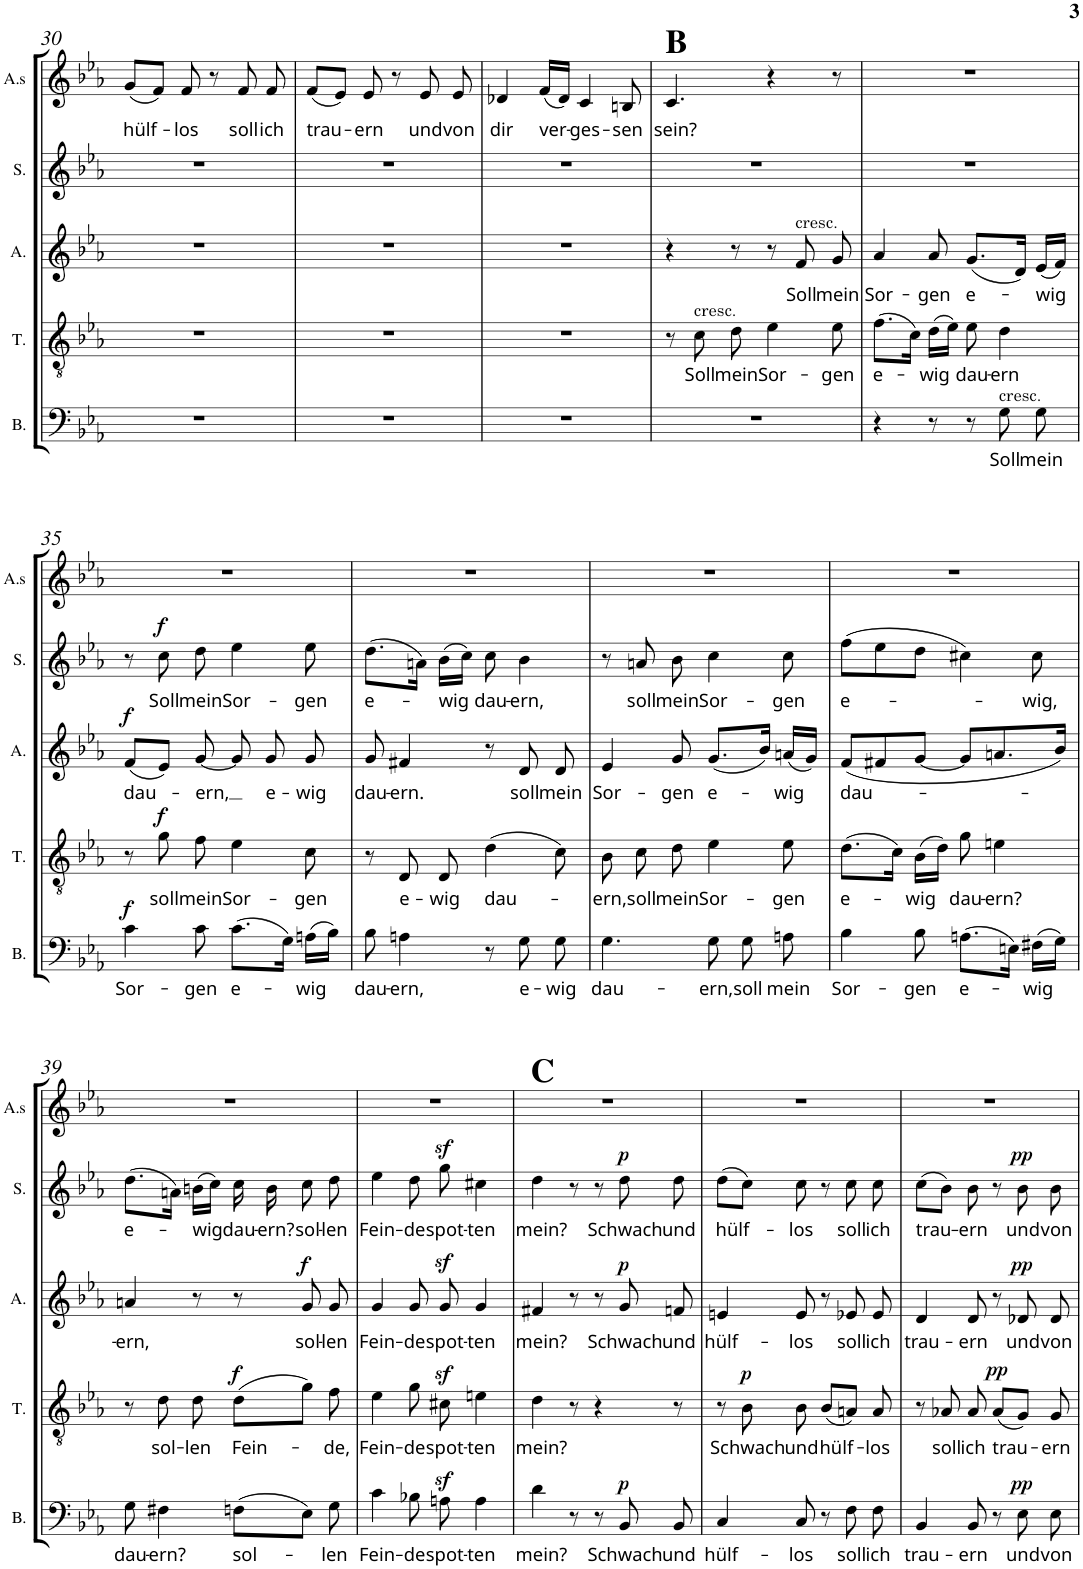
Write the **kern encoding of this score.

**kern	**text	**dynam	**kern	**text	**dynam	**kern	**text	**dynam	**kern	**text	**dynam	**kern	**text
*part5	*part5	*part5	*part4	*part4	*part4	*part3	*part3	*part3	*part2	*part2	*part2	*part1	*part1
*staff5	*staff5	*staff5	*staff4	*staff4	*staff4	*staff3	*staff3	*staff3	*staff2	*staff2	*staff2	*staff1	*staff1
*I"Basse	*	*	*I"Tenor	*	*	*I"Alto	*	*	*I"Soprano	*	*	*I"Allto solo	*
*I'B.	*	*	*I'T.	*	*	*I'A.	*	*	*I'S.	*	*	*I'A.s	*
!!LO:PB:g=z
*clefF4	*	*	*clefGv2	*	*	*clefG2	*	*	*clefG2	*	*	*clefG2	*
*k[b-e-a-]	*	*	*k[b-e-a-]	*	*	*k[b-e-a-]	*	*	*k[b-e-a-]	*	*	*k[b-e-a-]	*
*M6/8	*	*	*M6/8	*	*	*M6/8	*	*	*M6/8	*	*	*M6/8	*
=30	=30	=30	=30	=30	=30	=30	=30	=30	=30	=30	=30	=30	=30
!	!	!	!	!	!	!	!	!	!	!	!	!	!LO:LY:b
2.r	.	.	2.r	.	.	2.r	.	.	2.r	.	.	(8g/L	hülf-
.	.	.	.	.	.	.	.	.	.	.	.	8f/J)	.
!	!	!	!	!	!	!	!	!	!	!	!	!	!LO:LY:b
.	.	.	.	.	.	.	.	.	.	.	.	8f/	-los
.	.	.	.	.	.	.	.	.	.	.	.	8r	.
!	!	!	!	!	!	!	!	!	!	!	!	!	!LO:LY:b
.	.	.	.	.	.	.	.	.	.	.	.	8f/	soll
!	!	!	!	!	!	!	!	!	!	!	!	!	!LO:LY:b
.	.	.	.	.	.	.	.	.	.	.	.	8f/	ich
=31	=31	=31	=31	=31	=31	=31	=31	=31	=31	=31	=31	=31	=31
!	!	!	!	!	!	!	!	!	!	!	!	!	!LO:LY:b
2.r	.	.	2.r	.	.	2.r	.	.	2.r	.	.	(8f/L	trau-
.	.	.	.	.	.	.	.	.	.	.	.	8e-/J)	.
!	!	!	!	!	!	!	!	!	!	!	!	!	!LO:LY:b
.	.	.	.	.	.	.	.	.	.	.	.	8e-/	-ern
.	.	.	.	.	.	.	.	.	.	.	.	8r	.
!	!	!	!	!	!	!	!	!	!	!	!	!	!LO:LY:b
.	.	.	.	.	.	.	.	.	.	.	.	8e-/	und
!	!	!	!	!	!	!	!	!	!	!	!	!	!LO:LY:b
.	.	.	.	.	.	.	.	.	.	.	.	8e-/	von
=32	=32	=32	=32	=32	=32	=32	=32	=32	=32	=32	=32	=32	=32
!	!	!	!	!	!	!	!	!	!	!	!	!	!LO:LY:b
2.r	.	.	2.r	.	.	2.r	.	.	2.r	.	.	4d-X/	dir
!	!	!	!	!	!	!	!	!	!	!	!	!	!LO:LY:b
.	.	.	.	.	.	.	.	.	.	.	.	(16f/LL	ver-
.	.	.	.	.	.	.	.	.	.	.	.	16d-/JJ)	.
!	!	!	!	!	!	!	!	!	!	!	!	!	!LO:LY:b
.	.	.	.	.	.	.	.	.	.	.	.	4c/	-ges-
!	!	!	!	!	!	!	!	!	!	!	!	!	!LO:LY:b
.	.	.	.	.	.	.	.	.	.	.	.	8Bn/	-sen
=33	=33	=33	=33	=33	=33	=33	=33	=33	=33	=33	=33	=33	=33
!	!	!	!	!	!	!	!	!	!	!	!	!LO:TX:a:B:t=B	!
!	!	!	!	!	!	!	!	!	!	!	!	!	!LO:LY:b
2.r	.	.	8r	.	.	4r	.	.	2.r	.	.	4.c/	sein?
!	!	!	!LO:TX:a:t=cresc.	!	!	!	!	!	!	!	!	!	!
!	!	!	!	!LO:LY:b	!	!	!	!	!	!	!	!	!
.	.	.	8c\	Soll	.	.	.	.	.	.	.	.	.
!	!	!	!	!LO:LY:b	!	!	!	!	!	!	!	!	!
.	.	.	8d\	mein	.	8r	.	.	.	.	.	.	.
!	!	!	!	!LO:LY:b	!	!	!	!	!	!	!	!	!
.	.	.	4e-\	Sor-	.	8r	.	.	.	.	.	4r	.
!	!	!	!	!	!	!LO:TX:a:t=cresc.	!	!	!	!	!	!	!
!	!	!	!	!	!	!	!LO:LY:b	!	!	!	!	!	!
.	.	.	.	.	.	8f/	Soll	.	.	.	.	.	.
!	!	!	!	!LO:LY:b	!	!	!LO:LY:b	!	!	!	!	!	!
.	.	.	8e-\	-gen	.	8g/	mein	.	.	.	.	8r	.
=34	=34	=34	=34	=34	=34	=34	=34	=34	=34	=34	=34	=34	=34
!	!	!	!	!LO:LY:b	!	!	!LO:LY:b	!	!	!	!	!	!
4r	.	.	(8.f\L	e-	.	4a-/	Sor-	.	2.r	.	.	2.r	.
.	.	.	16c\Jk)	.	.	.	.	.	.	.	.	.	.
!	!	!	!	!LO:LY:b	!	!	!LO:LY:b	!	!	!	!	!	!
8r	.	.	(16d\LL	-wig	.	8a-/	-gen	.	.	.	.	.	.
.	.	.	16e-\JJ)	.	.	.	.	.	.	.	.	.	.
!	!	!	!	!LO:LY:b	!	!	!LO:LY:b	!	!	!	!	!	!
8r	.	.	8e-\	dau-	.	(8.g/L	e-	.	.	.	.	.	.
!LO:TX:a:t=cresc.	!	!	!	!	!	!	!	!	!	!	!	!	!
!	!LO:LY:b	!	!	!LO:LY:b	!	!	!	!	!	!	!	!	!
8G\	Soll	.	4d\	-ern	.	.	.	.	.	.	.	.	.
.	.	.	.	.	.	16d/Jk)	.	.	.	.	.	.	.
!	!LO:LY:b	!	!	!	!	!	!LO:LY:b	!	!	!	!	!	!
8G\	mein	.	.	.	.	(16e-/LL	-wig	.	.	.	.	.	.
.	.	.	.	.	.	16f/JJ)	.	.	.	.	.	.	.
!!LO:LB:g=z
=35	=35	=35	=35	=35	=35	=35	=35	=35	=35	=35	=35	=35	=35
!	!LO:LY:b	!LO:DY:a	!	!	!	!	!LO:LY:b	!LO:DY:a	!	!	!	!	!
4c\	Sor-	f	8r	.	.	(8f/L	dau-	f	8r	.	.	2.r	.
!	!	!	!	!LO:LY:b	!LO:DY:a	!	!	!	!	!LO:LY:b	!LO:DY:a	!	!
.	.	.	8g\	soll	f	8e-/J)	.	.	8cc\	Soll	f	.	.
!	!LO:LY:b	!	!	!LO:LY:b	!	!	!LO:LY:b	!	!	!LO:LY:b	!	!	!
8c\	-gen	.	8f\	mein	.	[8g/	-ern,	.	8dd\	mein	.	.	.
!	!LO:LY:b	!	!	!LO:LY:b	!	!	!	!	!	!LO:LY:b	!	!	!
(8.c\L	e-	.	4e-\	Sor-	.	8g/]	.	.	4ee-\	Sor-	.	.	.
!	!	!	!	!	!	!	!LO:LY:b	!	!	!	!	!	!
.	.	.	.	.	.	8g/	e-	.	.	.	.	.	.
16G\Jk)	.	.	.	.	.	.	.	.	.	.	.	.	.
!	!LO:LY:b	!	!	!LO:LY:b	!	!	!LO:LY:b	!	!	!LO:LY:b	!	!	!
(16An\LL	-wig	.	8c\	-gen	.	8g/	-wig	.	8ee-\	-gen	.	.	.
16B-\JJ)	.	.	.	.	.	.	.	.	.	.	.	.	.
=36	=36	=36	=36	=36	=36	=36	=36	=36	=36	=36	=36	=36	=36
!	!LO:LY:b	!	!	!	!	!	!LO:LY:b	!	!	!LO:LY:b	!	!	!
8B-\	dau-	.	8r	.	.	8g/	dau-	.	(8.dd\L	e-	.	2.r	.
!	!LO:LY:b	!	!	!LO:LY:b	!	!	!LO:LY:b	!	!	!	!	!	!
4An\	-ern,	.	8D/	e-	.	4f#X/	-ern.	.	.	.	.	.	.
.	.	.	.	.	.	.	.	.	16an\Jk)	.	.	.	.
!	!	!	!	!LO:LY:b	!	!	!	!	!	!LO:LY:b	!	!	!
.	.	.	8D/	-wig	.	.	.	.	(16b-\LL	-wig	.	.	.
.	.	.	.	.	.	.	.	.	16cc\JJ)	.	.	.	.
!	!	!	!	!LO:LY:b	!	!	!	!	!	!LO:LY:b	!	!	!
8r	.	.	(4d\	dau-	.	8r	.	.	8cc\	dau-	.	.	.
!	!LO:LY:b	!	!	!	!	!	!LO:LY:b	!	!	!LO:LY:b	!	!	!
8G\	e-	.	.	.	.	8d/	soll	.	4b-\	-ern,	.	.	.
!	!LO:LY:b	!	!	!	!	!	!LO:LY:b	!	!	!	!	!	!
8G\	-wig	.	8c\)	.	.	8d/	mein	.	.	.	.	.	.
=37	=37	=37	=37	=37	=37	=37	=37	=37	=37	=37	=37	=37	=37
!	!LO:LY:b	!	!	!LO:LY:b	!	!	!LO:LY:b	!	!	!	!	!	!
4.G\	dau-	.	8B-\	-ern,	.	4e-/	Sor-	.	8r	.	.	2.r	.
!	!	!	!	!LO:LY:b	!	!	!	!	!	!LO:LY:b	!	!	!
.	.	.	8c\	soll	.	.	.	.	8an/	soll	.	.	.
!	!	!	!	!LO:LY:b	!	!	!LO:LY:b	!	!	!LO:LY:b	!	!	!
.	.	.	8d\	mein	.	8g/	-gen	.	8b-\	mein	.	.	.
!	!LO:LY:b	!	!	!LO:LY:b	!	!	!LO:LY:b	!	!	!LO:LY:b	!	!	!
8G\	-ern,	.	4e-\	Sor-	.	(8.g/L	e-	.	4cc\	Sor-	.	.	.
!	!LO:LY:b	!	!	!	!	!	!	!	!	!	!	!	!
8G\	soll	.	.	.	.	.	.	.	.	.	.	.	.
.	.	.	.	.	.	16b-/Jk)	.	.	.	.	.	.	.
!	!LO:LY:b	!	!	!LO:LY:b	!	!	!LO:LY:b	!	!	!LO:LY:b	!	!	!
8An\	mein	.	8e-\	-gen	.	(16an/LL	-wig	.	8cc\	-gen	.	.	.
.	.	.	.	.	.	16g/JJ)	.	.	.	.	.	.	.
=38	=38	=38	=38	=38	=38	=38	=38	=38	=38	=38	=38	=38	=38
!	!LO:LY:b	!	!	!LO:LY:b	!	!	!LO:LY:b	!	!	!LO:LY:b	!	!	!
4B-\	Sor-	.	(8.d\L	e-	.	(8f/L	dau-	.	(8ff\L	e-	.	2.r	.
.	.	.	.	.	.	8f#X/	.	.	8ee-\	.	.	.	.
.	.	.	16c\Jk)	.	.	.	.	.	.	.	.	.	.
!	!LO:LY:b	!	!	!LO:LY:b	!	!	!	!	!	!	!	!	!
8B-\	-gen	.	(16B-\LL	-wig	.	[8g/J	.	.	8dd\J	.	.	.	.
.	.	.	16d\JJ)	.	.	.	.	.	.	.	.	.	.
!	!LO:LY:b	!	!	!LO:LY:b	!	!	!	!	!	!	!	!	!
(8.An\L	e-	.	8g\	dau-	.	8g/L]	.	.	4cc#X\)	.	.	.	.
!	!	!	!	!LO:LY:b	!	!	!	!	!	!	!	!	!
.	.	.	4en\	-ern?	.	8.an/	.	.	.	.	.	.	.
16En\Jk)	.	.	.	.	.	.	.	.	.	.	.	.	.
!	!LO:LY:b	!	!	!	!	!	!	!	!	!LO:LY:b	!	!	!
(16F#X\LL	-wig	.	.	.	.	.	.	.	8cc#\	-wig,	.	.	.
16G\JJ)	.	.	.	.	.	16b-/Jk)	.	.	.	.	.	.	.
!!LO:LB:g=z
=39	=39	=39	=39	=39	=39	=39	=39	=39	=39	=39	=39	=39	=39
!	!LO:LY:b	!	!	!	!	!	!LO:LY:b	!	!	!LO:LY:b	!	!	!
8G\	dau-	.	8r	.	.	4an/	-ern,	.	(8.dd\L	e-	.	2.r	.
!	!LO:LY:b	!	!	!LO:LY:b	!	!	!	!	!	!	!	!	!
4F#X\	-ern?	.	8d\	sol-	.	.	.	.	.	.	.	.	.
.	.	.	.	.	.	.	.	.	16an\Jk)	.	.	.	.
!	!	!	!	!LO:LY:b	!	!	!	!	!	!LO:LY:b	!	!	!
.	.	.	8d\	-len	.	8r	.	.	(16bn\LL	-wig	.	.	.
.	.	.	.	.	.	.	.	.	16cc\JJ)	.	.	.	.
!	!LO:LY:b	!	!	!LO:LY:b	!LO:DY:a	!	!	!	!	!LO:LY:b	!	!	!
(8Fn\L	sol-	.	(8d\L	Fein-	f	8r	.	.	16cc\	dau-	.	.	.
!	!	!	!	!	!	!	!	!	!	!LO:LY:b	!	!	!
.	.	.	.	.	.	.	.	.	16b\	-ern?	.	.	.
!	!	!	!	!	!	!	!LO:LY:b	!LO:DY:a	!	!LO:LY:b	!	!	!
8E-\J)	.	.	8g\J)	.	.	8g/	sol-	f	8cc\	sol-	.	.	.
!	!LO:LY:b	!	!	!LO:LY:b	!	!	!LO:LY:b	!	!	!LO:LY:b	!	!	!
8G\	-len	.	8f\	-de,	.	8g/	-len	.	8dd\	-len	.	.	.
=40	=40	=40	=40	=40	=40	=40	=40	=40	=40	=40	=40	=40	=40
!	!LO:LY:b	!	!	!LO:LY:b	!	!	!LO:LY:b	!	!	!LO:LY:b	!	!	!
4c\	Fein-	.	4e-\	Fein-	.	4g/	Fein-	.	4ee-\	Fein-	.	2.r	.
!	!LO:LY:b	!	!	!LO:LY:b	!	!	!LO:LY:b	!	!	!LO:LY:b	!	!	!
8B-X\	-de	.	8g\	-de	.	8g/	-de	.	8dd\	-de	.	.	.
!	!LO:LY:b	!	!	!LO:LY:b	!	!	!LO:LY:b	!	!	!LO:LY:b	!	!	!
8Anz>\	spot-	.	8c#Xz>\	spot-	.	8gz>/	spot-	.	8ggz>\	spot-	.	.	.
!	!LO:LY:b	!	!	!LO:LY:b	!	!	!LO:LY:b	!	!	!LO:LY:b	!	!	!
4A\	-ten	.	4en\	-ten	.	4g/	-ten	.	4cc#X\	-ten	.	.	.
=41	=41	=41	=41	=41	=41	=41	=41	=41	=41	=41	=41	=41	=41
!	!	!	!	!	!	!	!	!	!	!	!	!LO:TX:a:B:t=C	!
!	!LO:LY:b	!	!	!LO:LY:b	!	!	!LO:LY:b	!	!	!LO:LY:b	!	!	!
4d\	mein?	.	4d\	mein?	.	4f#X/	mein?	.	4dd\	mein?	.	2.r	.
8r	.	.	8r	.	.	8r	.	.	8r	.	.	.	.
8r	.	.	4r	.	.	8r	.	.	8r	.	.	.	.
!	!LO:LY:b	!LO:DY:a	!	!	!	!	!LO:LY:b	!LO:DY:a	!	!LO:LY:b	!LO:DY:a	!	!
8BB-/	Schwach	p	.	.	.	8g/	Schwach	p	8dd\	Schwach	p	.	.
!	!LO:LY:b	!	!	!	!	!	!LO:LY:b	!	!	!LO:LY:b	!	!	!
8BB-/	und	.	8r	.	.	8fn/	und	.	8dd\	und	.	.	.
=42	=42	=42	=42	=42	=42	=42	=42	=42	=42	=42	=42	=42	=42
!	!LO:LY:b	!	!	!	!	!	!LO:LY:b	!	!	!LO:LY:b	!	!	!
4C/	hülf-	.	8r	.	.	4en/	hülf-	.	(8dd\L	hülf-	.	2.r	.
!	!	!	!	!LO:LY:b	!LO:DY:a	!	!	!	!	!	!	!	!
.	.	.	8B-\	Schwach	p	.	.	.	8cc\J)	.	.	.	.
!	!LO:LY:b	!	!	!LO:LY:b	!	!	!LO:LY:b	!	!	!LO:LY:b	!	!	!
8C/	-los	.	8B-\	und	.	8e/	-los	.	8cc\	-los	.	.	.
!	!	!	!	!LO:LY:b	!	!	!	!	!	!	!	!	!
8r	.	.	(8B-/L	hülf-	.	8r	.	.	8r	.	.	.	.
!	!LO:LY:b	!	!	!	!	!	!LO:LY:b	!	!	!LO:LY:b	!	!	!
8F\	soll	.	8An/J)	.	.	8e-X/	soll	.	8cc\	soll	.	.	.
!	!LO:LY:b	!	!	!LO:LY:b	!	!	!LO:LY:b	!	!	!LO:LY:b	!	!	!
8F\	ich	.	8A/	-los	.	8e-/	ich	.	8cc\	ich	.	.	.
=43	=43	=43	=43	=43	=43	=43	=43	=43	=43	=43	=43	=43	=43
!	!LO:LY:b	!	!	!	!	!	!LO:LY:b	!	!	!LO:LY:b	!	!	!
4BB-/	trau-	.	8r	.	.	4d/	trau-	.	(8cc\L	trau-	.	2.r	.
!	!	!	!	!LO:LY:b	!	!	!	!	!	!	!	!	!
.	.	.	8A-X/	soll	.	.	.	.	8b-\J)	.	.	.	.
!	!LO:LY:b	!	!	!LO:LY:b	!	!	!LO:LY:b	!	!	!LO:LY:b	!	!	!
8BB-/	-ern	.	8A-/	ich	.	8d/	-ern	.	8b-\	-ern	.	.	.
!	!	!	!	!LO:LY:b	!LO:DY:a	!	!	!	!	!	!	!	!
8r	.	.	(8A-/L	trau-	pp	8r	.	.	8r	.	.	.	.
!	!LO:LY:b	!LO:DY:a	!	!	!	!	!LO:LY:b	!LO:DY:a	!	!LO:LY:b	!LO:DY:a	!	!
8E-\	und	pp	8G/J)	.	.	8d-X/	und	pp	8b-\	und	pp	.	.
!	!LO:LY:b	!	!	!LO:LY:b	!	!	!LO:LY:b	!	!	!LO:LY:b	!	!	!
8E-\	von	.	8G/	-ern	.	8d-/	von	.	8b-\	von	.	.	.
=	=	=	=	=	=	=	=	=	=	=	=	=	=
*-	*-	*-	*-	*-	*-	*-	*-	*-	*-	*-	*-	*-	*-
